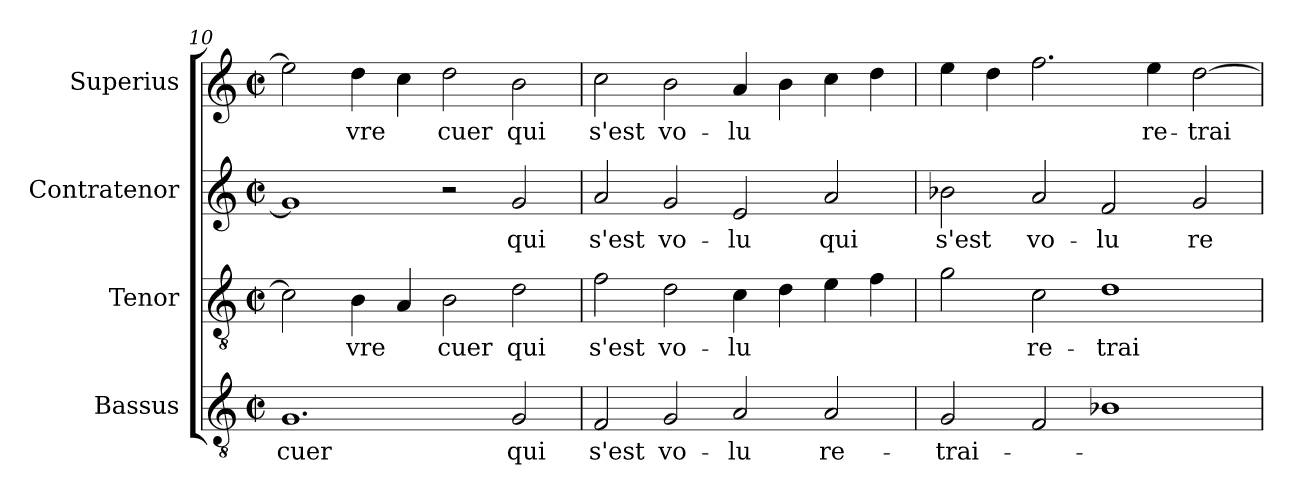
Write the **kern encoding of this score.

**kern	**text	**kern	**text	**kern	**text	**kern	**text
*part4	*part4	*part3	*part3	*part2	*part2	*part1	*part1
*staff4	*staff4	*staff3	*staff3	*staff2	*staff2	*staff1	*staff1
*I"Bassus	*	*I"Tenor	*	*I"Contratenor	*	*I"Superius	*
*	*	*I'T.	*	*	*	*I'S.	*
!!LO:LB:g=z
*clefGv2	*	*clefGv2	*	*clefG2	*	*clefG2	*
*k[]	*	*k[]	*	*k[]	*	*k[]	*
*C:	*	*C:	*	*C:	*	*C:	*
*M2/2	*	*M2/2	*	*M2/2	*	*M2/2	*
*met(c|)	*	*met(c|)	*	*met(c|)	*	*met(c|)	*
=10	=10	=10	=10	=10	=10	=10	=10
1.G/	cuer	2c\]	.	1g/]	.	2ee\]	.
.	.	4B\	-vre	.	.	4dd\	-vre
.	.	4A/	.	.	.	4cc\	.
.	.	2B\	cuer	2r	.	2dd\	cuer
2G/	qui	2d\	qui	2g/	qui	2b\	qui
=11	=11	=11	=11	=11	=11	=11	=11
2F/	s'est	2f\	s'est	2a/	s'est	2cc\	s'est
2G/	vo-	2d\	vo-	2g/	vo-	2b\	vo-
2A/	-lu	4c\	-lu	2e/	-lu	4a/	-lu
.	.	4d\	.	.	.	4b\	.
2A/	re-	4e\	.	2a/	qui	4cc\	.
.	.	4f\	.	.	.	4dd\	.
=12	=12	=12	=12	=12	=12	=12	=12
2G/	-trai-	2g\	.	2b-X\	s'est	4ee\	.
.	.	.	.	.	.	4dd\	.
2F/	.	2c\	re-	2a/	vo-	2.ff\	.
1B-X\	.	1d\	-trai-	2f/	-lu	.	.
.	.	.	.	.	.	4ee\	re-
.	.	.	.	2g/	re-	[2dd\	-trai-
=	=	=	=	=	=	=	=
*-	*-	*-	*-	*-	*-	*-	*-
